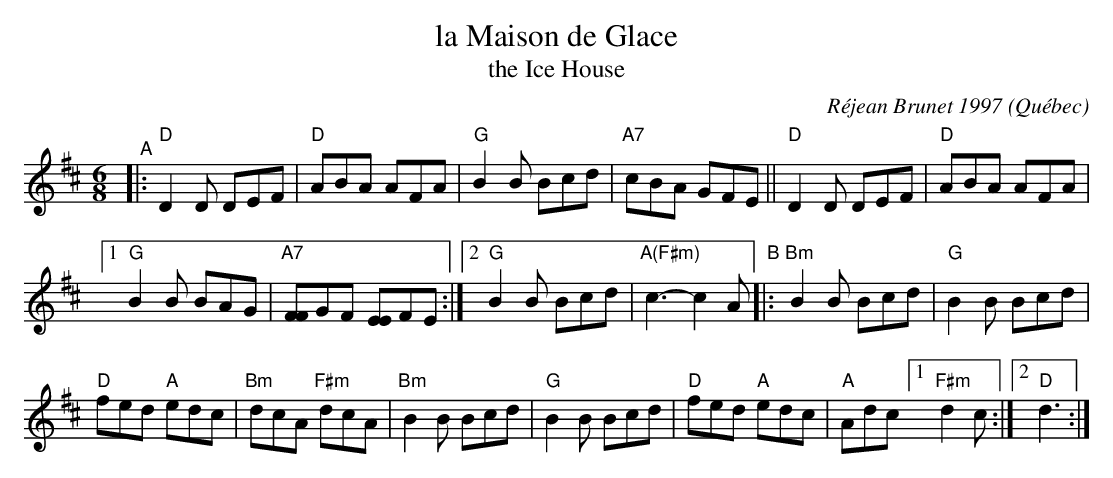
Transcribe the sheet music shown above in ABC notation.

X:1
T: la Maison de Glace
T: the Ice House
C: R\'ejean Brunet 1997
O: Qu\'ebec
M: 6/8
L: 1/8
K: D
"^A"|:\
"D"D2D DEF | "D"ABA AFA |\
"G"B2B Bcd | "A7"cBA GFE ||\
"D"D2D DEF | "D"ABA AFA |
[1 "G"B2B BAG | "A7"[FF]GF [EE]FE :|\
[2 "G"B2B Bcd | "A(F#m)"c3- c2A \
"^B"|:\
"Bm"B2B Bcd | "G"B2B Bcd |
"D"fed "A"edc | "Bm"dcA "F#m"dcA |\
"Bm"B2B Bcd | "G"B2B Bcd |\
"D"fed "A"edc | "A"Adc [1 "F#m"d2c :|2 "D"d3 :|
